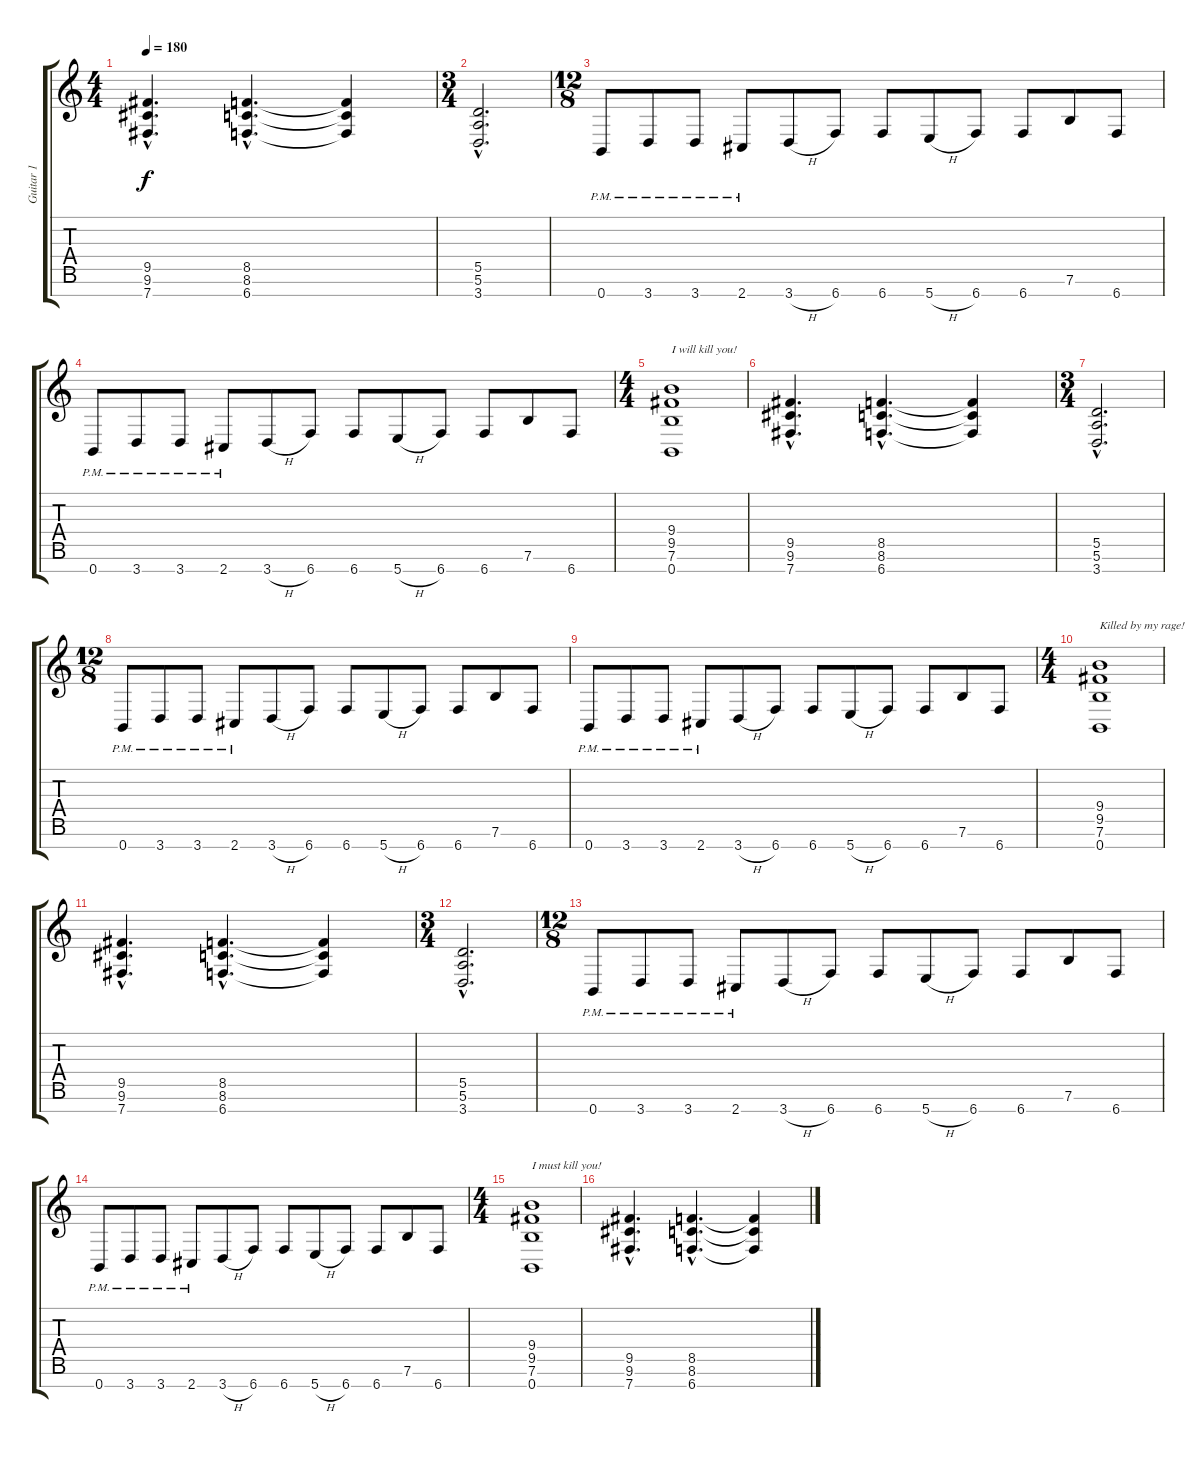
\track ("Guitar 1" "Guitar 1") {instrument distortionguitar}
\staff {score tabs}
\tuning (E4 B3 G3 D3 A2 E2 B1) {hide}
\ts (4 4)
\tempo 180
\clef g2
\ks c
(9.5{hac} 9.6{hac} 7.7{hac}).4{d dy f} (8.5{hac} 8.6{hac} 6.7{hac}).4{d} (8.5{t} 8.6{t} 6.7{t}).4 |
\ts (3 4)
(5.5{hac} 5.6{hac} 3.7{hac}).2{d} |
\ts (12 8)
0.7{pm}.8 3.7{pm}.8 3.7{pm}.8 2.7{pm}.8 3.7{h}.8 6.7.8 6.7.8 5.7{h}.8 6.7.8 6.7.8 7.6.8 6.7.8 |
0.7{pm}.8 3.7{pm}.8 3.7{pm}.8 2.7{pm}.8 3.7{h}.8 6.7.8 6.7.8 5.7{h}.8 6.7.8 6.7.8 7.6.8 6.7.8 |
\ts (4 4)
(9.4 9.5 7.6 0.7).1{txt "I will kill you!"} |
(9.5{hac} 9.6{hac} 7.7{hac}).4{d} (8.5{hac} 8.6{hac} 6.7{hac}).4{d} (8.5{t} 8.6{t} 6.7{t}).4 |
\ts (3 4)
(5.5{hac} 5.6{hac} 3.7{hac}).2{d} |
\ts (12 8)
0.7{pm}.8 3.7{pm}.8 3.7{pm}.8 2.7{pm}.8 3.7{h}.8 6.7.8 6.7.8 5.7{h}.8 6.7.8 6.7.8 7.6.8 6.7.8 |
0.7{pm}.8 3.7{pm}.8 3.7{pm}.8 2.7{pm}.8 3.7{h}.8 6.7.8 6.7.8 5.7{h}.8 6.7.8 6.7.8 7.6.8 6.7.8 |
\ts (4 4)
(9.4 9.5 7.6 0.7).1{txt "Killed by my rage!"} |
(9.5{hac} 9.6{hac} 7.7{hac}).4{d} (8.5{hac} 8.6{hac} 6.7{hac}).4{d} (8.5{t} 8.6{t} 6.7{t}).4 |
\ts (3 4)
(5.5{hac} 5.6{hac} 3.7{hac}).2{d} |
\ts (12 8)
0.7{pm}.8 3.7{pm}.8 3.7{pm}.8 2.7{pm}.8 3.7{h}.8 6.7.8 6.7.8 5.7{h}.8 6.7.8 6.7.8 7.6.8 6.7.8 |
0.7{pm}.8 3.7{pm}.8 3.7{pm}.8 2.7{pm}.8 3.7{h}.8 6.7.8 6.7.8 5.7{h}.8 6.7.8 6.7.8 7.6.8 6.7.8 |
\ts (4 4)
(9.4 9.5 7.6 0.7).1{txt "I must kill you!"} |
(9.5{hac} 9.6{hac} 7.7{hac}).4{d} (8.5{hac} 8.6{hac} 6.7{hac}).4{d} (8.5{t} 8.6{t} 6.7{t}).4
